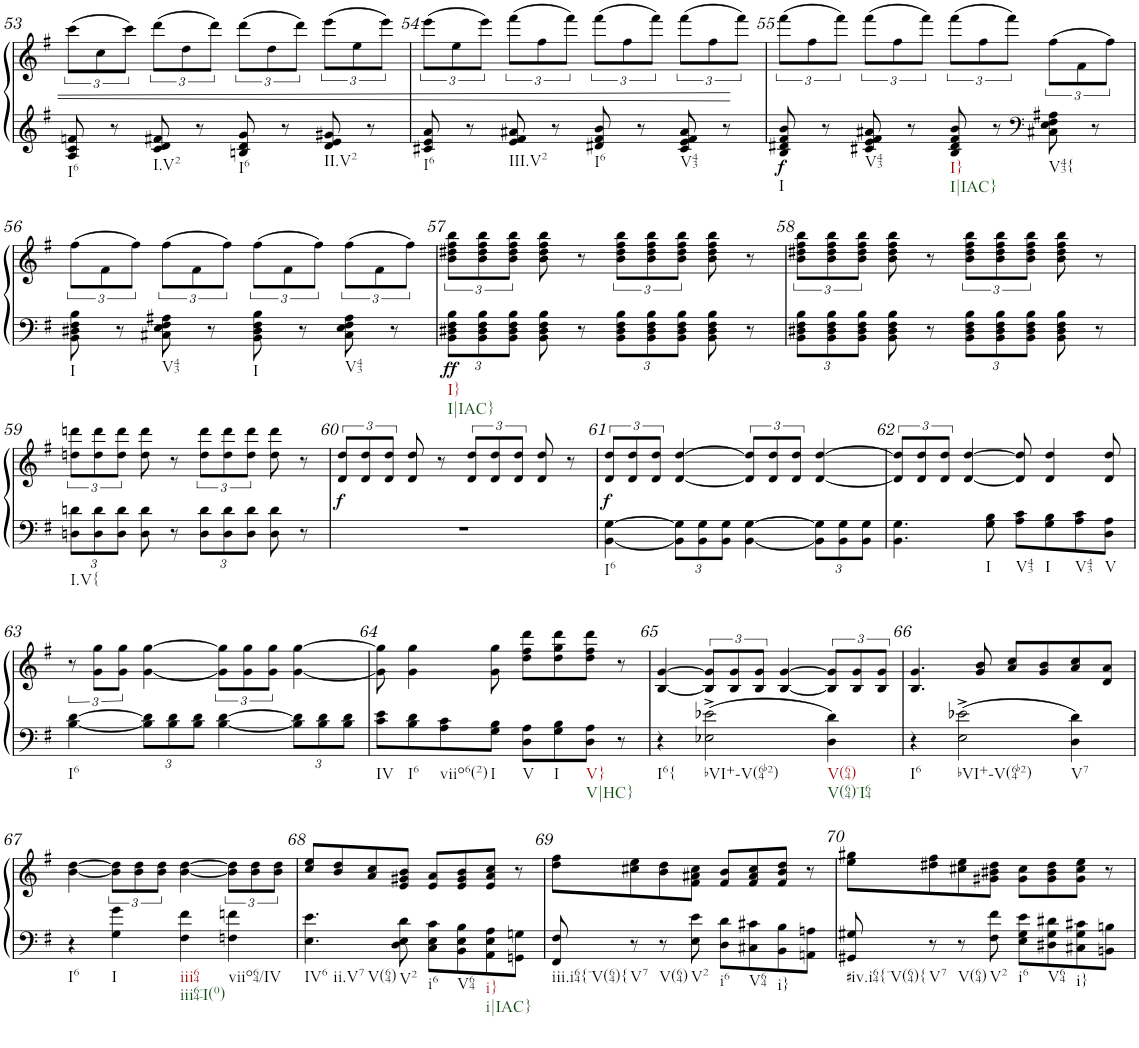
**kern	**kern	**dynam
*part1	*part1	*part1
*staff2	*staff1	*staff1/2
*I"Klavier	*	*
*I'Klav.	*	*
!!LO:PB:g=z
*clefG2	*clefG2	*
*k[f#]	*k[f#]	*
*G:	*G:	*
*M4/4	*M4/4	*
*met(c)	*met(c)	*
=53	=53	=53
!LO:TX:b:t=I6	!	!
8A/ 8c/ 8fn/	(12ccc\L	.
.	12cc\	.
8r	.	.
.	12ccc\J)	.
!LO:TX:b:t=I.V2	!	!
8c/ 8d/ 8f#X/	(12ddd\L	.
.	12dd\	.
8r	.	.
.	12ddd\J)	.
!LO:TX:b:t=I6	!	!
8Bn/ 8d/ 8g/	(12ddd\L	.
.	12dd\	.
8r	.	.
.	12ddd\J)	.
!LO:TX:b:t=II.V2	!	!
8d/ 8e/ 8g#X/	(12eee\L	.
.	12ee\	.
8r	.	.
.	12eee\J)	.
=54	=54	=54
!LO:TX:b:t=I6	!	!
8c#X/ 8e/ 8a/	(12eee\L	.
.	12ee\	.
8r	.	.
.	12eee\J)	.
!LO:TX:b:t=III.V2	!	!
8e/ 8f#/ 8a#X/	(12fff#\L	.
.	12ff#\	.
8r	.	.
.	12fff#\J)	.
!LO:TX:b:t=I6	!	!
8d#X/ 8f#/ 8b/	(12fff#\L	.
.	12ff#\	.
8r	.	.
.	12fff#\J)	.
!LO:TX:b:t=V43	!	!
8c#/ 8e/ 8f#/ 8a#/	(12fff#\L	.
.	12ff#\	.
8r	.	.
.	12fff#\J)	.
=55	=55	=55
!LO:TX:b:t=I	!	!
!	!	!LO:DY:b=2
8B/ 8d#X/ 8f#/ 8b/	(12fff#\L	f
.	12ff#\	.
8r	.	.
.	12fff#\J)	.
!LO:TX:b:t=V43	!	!
8c#X/ 8e/ 8f#/ 8a#X/	(12fff#\L	.
.	12ff#\	.
8r	.	.
.	12fff#\J)	.
!LO:TX:b:t=I}	!	!
!LO:TX:b:t=I|IAC}	!	!
8B/ 8d#/ 8f#/ 8b/	(12fff#\L	.
.	12ff#\	.
8r	.	.
.	12fff#\J)	.
*clefF4	*	*
!LO:TX:b:t=V43{	!	!
8C#X\ 8E\ 8F#\ 8A#X\	(12ff#\L	.
.	12f#\	.
8r	.	.
.	12ff#\J)	.
!!LO:LB:g=z
=56	=56	=56
!LO:TX:b:t=I	!	!
8BB\ 8D#X\ 8F#\ 8B\	(12ff#\L	.
.	12f#\	.
8r	.	.
.	12ff#\J)	.
!LO:TX:b:t=V43	!	!
8C#X\ 8E\ 8F#\ 8A#X\	(12ff#\L	.
.	12f#\	.
8r	.	.
.	12ff#\J)	.
!LO:TX:b:t=I	!	!
8BB\ 8D#\ 8F#\ 8B\	(12ff#\L	.
.	12f#\	.
8r	.	.
.	12ff#\J)	.
!LO:TX:b:t=V43	!	!
8C#\ 8E\ 8F#\ 8A#\	(12ff#\L	.
.	12f#\	.
8r	.	.
.	12ff#\J)	.
=57	=57	=57
*Xbrackettup	*	*
!LO:TX:b:t=I}	!	!
!LO:TX:b:t=I|IAC}	!	!
!	!	!LO:DY:b=2
12BB\ 12D#X\ 12F#\ 12B\L	12b\ 12dd#X\ 12ff#\ 12bb\L	ff
12BB\ 12D#\ 12F#\ 12B\	12b\ 12dd#\ 12ff#\ 12bb\	.
12BB\ 12D#\ 12F#\ 12B\J	12b\ 12dd#\ 12ff#\ 12bb\J	.
8BB\ 8D#\ 8F#\ 8B\	8b\ 8dd#\ 8ff#\ 8bb\	.
8r	8r	.
12BB\ 12D#\ 12F#\ 12B\L	12b\ 12dd#\ 12ff#\ 12bb\L	.
12BB\ 12D#\ 12F#\ 12B\	12b\ 12dd#\ 12ff#\ 12bb\	.
12BB\ 12D#\ 12F#\ 12B\J	12b\ 12dd#\ 12ff#\ 12bb\J	.
8BB\ 8D#\ 8F#\ 8B\	8b\ 8dd#\ 8ff#\ 8bb\	.
8r	8r	.
=58	=58	=58
12BB\ 12D#X\ 12F#\ 12B\L	12b\ 12dd#X\ 12ff#\ 12bb\L	.
12BB\ 12D#\ 12F#\ 12B\	12b\ 12dd#\ 12ff#\ 12bb\	.
12BB\ 12D#\ 12F#\ 12B\J	12b\ 12dd#\ 12ff#\ 12bb\J	.
8BB\ 8D#\ 8F#\ 8B\	8b\ 8dd#\ 8ff#\ 8bb\	.
8r	8r	.
12BB\ 12D#\ 12F#\ 12B\L	12b\ 12dd#\ 12ff#\ 12bb\L	.
12BB\ 12D#\ 12F#\ 12B\	12b\ 12dd#\ 12ff#\ 12bb\	.
12BB\ 12D#\ 12F#\ 12B\J	12b\ 12dd#\ 12ff#\ 12bb\J	.
8BB\ 8D#\ 8F#\ 8B\	8b\ 8dd#\ 8ff#\ 8bb\	.
8r	8r	.
!!LO:LB:g=z
=59	=59	=59
!LO:TX:b:t=I.V{	!	!
12Dn\ 12dn\L	12ddn\ 12dddn\L	.
12D\ 12d\	12dd\ 12ddd\	.
12D\ 12d\J	12dd\ 12ddd\J	.
8D\ 8d\	8dd\ 8ddd\	.
8r	8r	.
12D\ 12d\L	12dd\ 12ddd\L	.
12D\ 12d\	12dd\ 12ddd\	.
12D\ 12d\J	12dd\ 12ddd\J	.
8D\ 8d\	8dd\ 8ddd\	.
8r	8r	.
=60	=60	=60
!	!	!LO:DY:b
1r	12d/ 12dd/L	f
.	12d/ 12dd/	.
.	12d/ 12dd/J	.
.	8d/ 8dd/	.
.	8r	.
.	12d/ 12dd/L	.
.	12d/ 12dd/	.
.	12d/ 12dd/J	.
.	8d/ 8dd/	.
.	8r	.
=61	=61	=61
!LO:TX:b:t=I6	!	!
!	!	!LO:DY:b
[4BB\ [4G\	12d/ 12dd/L	f
.	12d/ 12dd/	.
.	12d/ 12dd/J	.
12BB\] 12G\]L	[4d/ [4dd/	.
12BB\ 12G\	.	.
12BB\ 12G\J	.	.
[4BB\ [4G\	12d/] 12dd/]L	.
.	12d/ 12dd/	.
.	12d/ 12dd/J	.
12BB\] 12G\]L	[4d/ [4dd/	.
12BB\ 12G\	.	.
12BB\ 12G\J	.	.
=62	=62	=62
4.BB\ 4.G\	12d/] 12dd/]L	.
.	12d/ 12dd/	.
.	12d/ 12dd/J	.
.	[4d/ [4dd/	.
!LO:TX:b:t=I	!	!
8G\ 8B\	.	.
!LO:TX:b:t=V43	!	!
8A\ 8c\L	8d/] 8dd/]	.
!LO:TX:b:t=I	!	!
8G\ 8B\	4d/ 4dd/	.
!LO:TX:b:t=V43	!	!
8A\ 8c\	.	.
!LO:TX:b:t=V	!	!
8D\ 8A\J	8d/ 8dd/	.
!!LO:LB:g=z
=63	=63	=63
!LO:TX:b:t=I6	!	!
[4B\ [4d\	12r	.
.	12g\ 12gg\L	.
.	12g\ 12gg\J	.
12B\] 12d\]L	[4g\ [4gg\	.
12B\ 12d\	.	.
12B\ 12d\J	.	.
[4B\ [4d\	12g\] 12gg\]L	.
.	12g\ 12gg\	.
.	12g\ 12gg\J	.
12B\] 12d\]L	[4g\ [4gg\	.
12B\ 12d\	.	.
12B\ 12d\J	.	.
=64	=64	=64
!LO:TX:b:t=IV	!	!
8c\ 8e\L	8g\] 8gg\]	.
!LO:TX:b:t=I6	!	!
8B\ 8d\	4g\ 4gg\	.
!LO:TX:b:t=viio6(2)	!	!
8A\ 8c\	.	.
!LO:TX:b:t=I	!	!
8G\ 8B\J	8g\ 8gg\	.
!LO:TX:b:t=V	!	!
8D\ 8A\L	8dd\ 8ff#\ 8ddd\L	.
!LO:TX:b:t=I	!	!
8G\ 8B\	8dd\ 8gg\ 8ddd\	.
!LO:TX:b:t=V}	!	!
!LO:TX:b:t=V|HC}	!	!
8D\ 8A\J	8dd\ 8ff#\ 8ddd\J	.
8r	8r	.
=65	=65	=65
!LO:TX:b:t=I6{	!	!
4r	[4B/ [4g/	.
!LO:TX:b:t=bVI+-V(64b2)	!	!
2E-X\^ 2e-X\^	12B/] 12g/]L	.
.	12B/ 12g/	.
.	12B/ 12g/J	.
.	[4B/ [4g/	.
!LO:TX:b:t=V(64)	!	!
!LO:TX:b:t=V(64)-I64	!	!
4D\ 4d\	12B/] 12g/]L	.
.	12B/ 12g/	.
.	12B/ 12g/J	.
=66	=66	=66
!LO:TX:b:t=I6	!	!
4r	4.B/ 4.g/	.
!LO:TX:b:t=bVI+-V(64b2)	!	!
2E\^ 2e-X\^	.	.
.	8g/ 8b/	.
.	8a/ 8cc/L	.
.	8g/ 8b/	.
!LO:TX:b:t=V7	!	!
4D\ 4d\	8a/ 8cc/	.
.	8d/ 8a/J	.
!!LO:LB:g=z
=67	=67	=67
!LO:TX:b:t=I6	!	!
4r	[4b\ [4dd\	.
!LO:TX:b:t=I	!	!
4G\ 4g\	12b\] 12dd\]L	.
.	12b\ 12dd\	.
.	12b\ 12dd\J	.
!LO:TX:b:t=iii64	!	!
!LO:TX:b:t=iii64-I(0)	!	!
4F#\ 4f#\	[4b\ [4dd\	.
!LO:TX:b:t=viio64/IV	!	!
4Fn\ 4fn\	12b\] 12dd\]L	.
.	12b\ 12dd\	.
.	12b\ 12dd\J	.
=68	=68	=68
!LO:TX:b:t=IV6	!	!
!LO:TX:b:t=ii.V7	!	!
!LO:TX:b:t=V(64)	!	!
4.E\ 4.e\	8cc/ 8ee/L	.
.	8b/ 8dd/	.
.	8a/ 8cc/	.
!LO:TX:b:t=V2	!	!
8D\ 8E\ 8d\	8e/ 8g#X/ 8b/J	.
!LO:TX:b:t=i6	!	!
8C\ 8E\ 8c\L	8e/ 8a/L	.
!LO:TX:b:t=V64	!	!
8BB\ 8E\ 8B\	8e/ 8g#/ 8b/	.
!LO:TX:b:t=i}	!	!
!LO:TX:b:t=i|IAC}	!	!
8AA\ 8E\ 8A\	8e/ 8a/ 8cc/J	.
8GGn\ 8Gn\J	8r	.
=69	=69	=69
!LO:TX:b:t=iii.i64{-V(64){	!	!
8FF#/ 8F#/	8dd\ 8ff#\L	.
!LO:TX:b:t=V7	!	!
8r	8cc#X\ 8ee\	.
!LO:TX:b:t=V(64)	!	!
8r	8b\ 8dd\	.
!LO:TX:b:t=V2	!	!
8E\ 8e\	8f#\ 8a#X\ 8cc#\J	.
!LO:TX:b:t=i6	!	!
8D\ 8d\L	8f#/ 8b/L	.
!LO:TX:b:t=V64	!	!
8C#X\ 8c#X\	8f#/ 8a#/ 8cc#/	.
!LO:TX:b:t=i}	!	!
8BB\ 8B\	8f#/ 8b/ 8dd/J	.
8AAn\ 8An\J	8r	.
=70	=70	=70
!LO:TX:b:t=#iv.i64{-V(64){	!	!
8GG#X/ 8G#X/	8ee\ 8gg#X\L	.
!LO:TX:b:t=V7	!	!
8r	8dd#X\ 8ff#\	.
!LO:TX:b:t=V(64)	!	!
8r	8cc#X\ 8ee\	.
!LO:TX:b:t=V2	!	!
8F#\ 8f#\	8g#X\ 8b#X\ 8dd#\J	.
!LO:TX:b:t=i6	!	!
8E\ 8G#\ 8e\L	8g#\ 8cc#\L	.
!LO:TX:b:t=V64	!	!
8D#X\ 8G#\ 8d#X\	8g#\ 8b#\ 8dd#\	.
!LO:TX:b:t=i}	!	!
8C#X\ 8G#\ 8c#X\	8g#\ 8cc#\ 8ee\J	.
8BBn\ 8Bn\J	8r	.
=	=	=
*-	*-	*-
